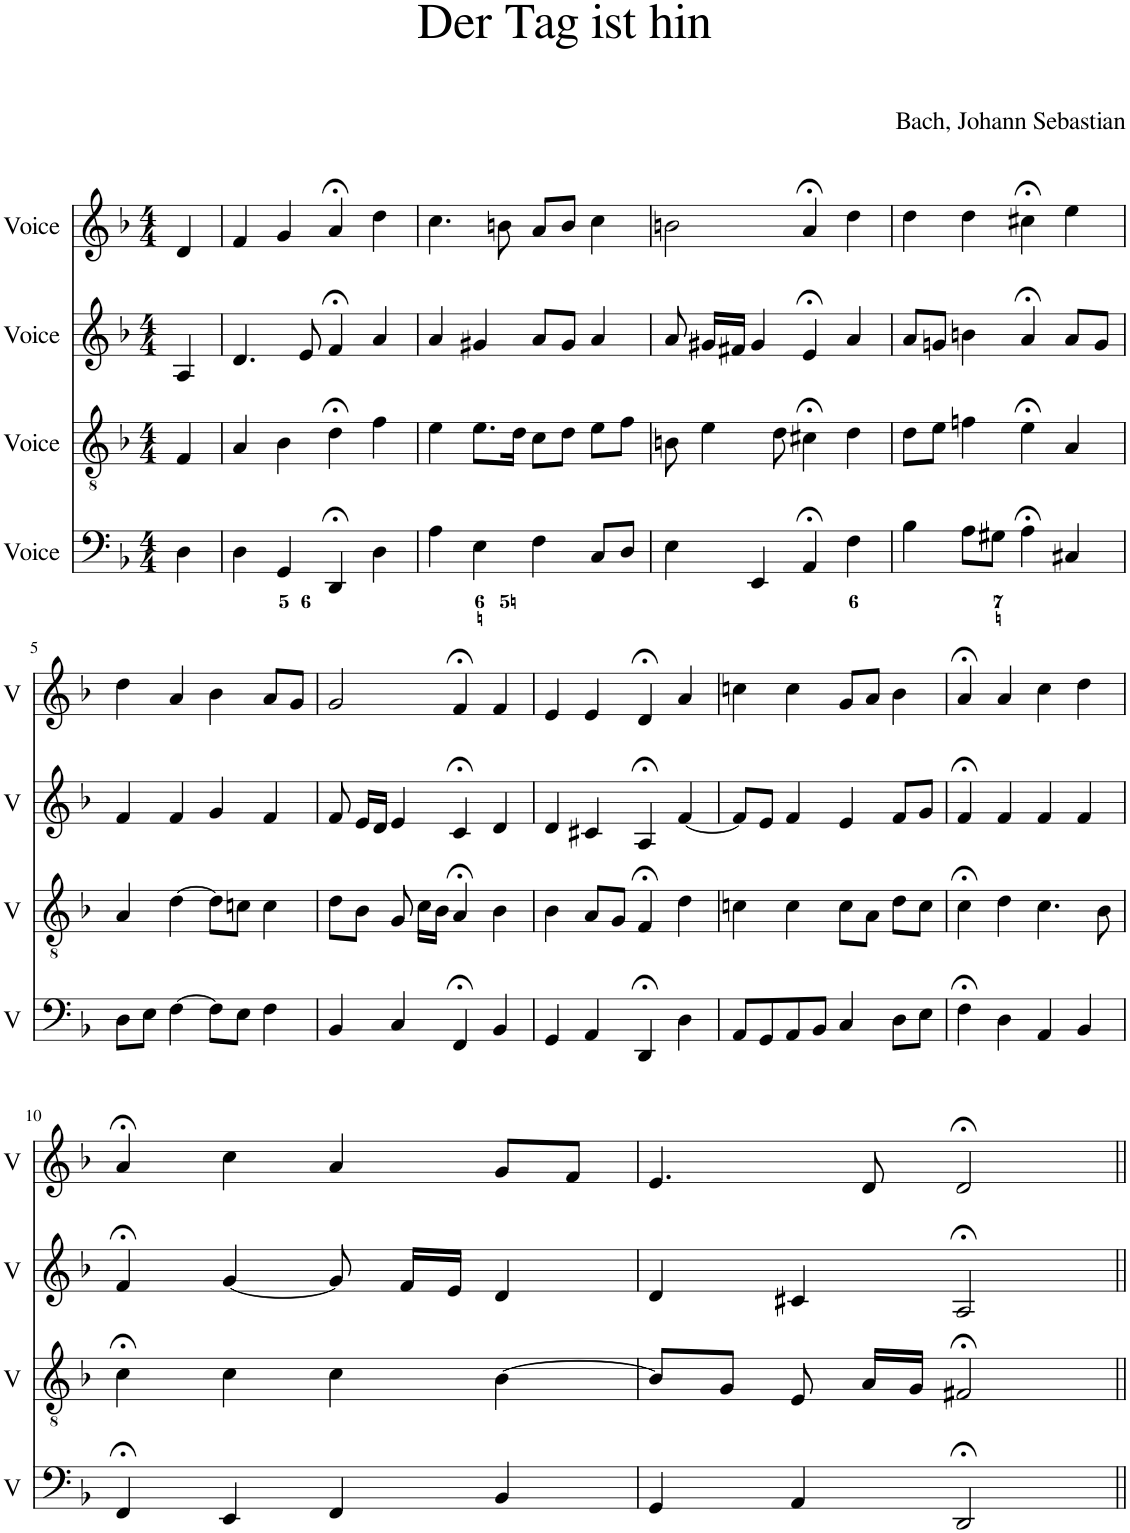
**kern	**kern	**kern	**kern
*part4	*part3	*part2	*part1
*staff4	*staff3	*staff2	*staff1
*I"Voice	*I"Voice	*I"Voice	*I"Voice
*I'V	*I'V	*I'V	*I'V
*clefF4	*clefGv2	*clefG2	*clefG2
*k[b-]	*k[b-]	*k[b-]	*k[b-]
*M4/4	*M4/4	*M4/4	*M4/4
=	=	=	=
4D\	4F/	4A/	4d/
=1	=1	=1	=1
4D\	4A/	4.d/	4f/
4GG/	4B-\	.	4g/
.	.	8e/	.
4DD;</	4d;<\	4f;</	4a;</
4D\	4f\	4a/	4dd\
=2	=2	=2	=2
4A\	4e\	4a/	4.cc\
4E\	8.e\L	4g#X/	.
.	.	.	8bn\
.	16d\Jk	.	.
4F\	8c\L	8a/L	8a/L
.	8d\J	8g#/J	8b/J
8C/L	8e\L	4a/	4cc\
8D/J	8f\J	.	.
=3	=3	=3	=3
4E\	8Bn\	8a/	2bn\
.	4e\	16g#X/LL	.
.	.	16f#X/JJ	.
4EE/	.	4g#/	.
.	8d\	.	.
4AA;</	4c#X;<\	4e;</	4a;</
4F\	4d\	4a/	4dd\
=4	=4	=4	=4
4B-\	8d\L	8a/L	4dd\
.	8e\J	8gn/J	.
8A\L	4fn\	4bn\	4dd\
8G#X\J	.	.	.
4A;<\	4e;<\	4a;</	4cc#X;<\
4C#X/	4A/	8a/L	4ee\
.	.	8g/J	.
!!LO:LB:g=z
=5	=5	=5	=5
8D\L	4A/	4f/	4dd\
8E\J	.	.	.
[4F\	[4d\	4f/	4a/
8F\L]	8d\L]	4g/	4b-\
8E\J	8cn\J	.	.
4F\	4c\	4f/	8a/L
.	.	.	8g/J
=6	=6	=6	=6
4BB-/	8d\L	8f/	2g/
.	8B-\J	16e/LL	.
.	.	16d/JJ	.
4C/	8G/	4e/	.
.	16c\LL	.	.
.	16B-\JJ	.	.
4FF;</	4A;</	4c;</	4f;</
4BB-/	4B-\	4d/	4f/
=7	=7	=7	=7
4GG/	4B-\	4d/	4e/
4AA/	8A/L	4c#X/	4e/
.	8G/J	.	.
4DD;</	4F;</	4A;</	4d;</
4D\	4d\	[4f/	4a/
=8	=8	=8	=8
8AA/L	4cn\	8f/L]	4ccn\
8GG/	.	8e/J	.
8AA/	4c\	4f/	4cc\
8BB-/J	.	.	.
4C/	8c\L	4e/	8g/L
.	8A\J	.	8a/J
8D\L	8d\L	8f/L	4b-\
8E\J	8c\J	8g/J	.
=9	=9	=9	=9
4F;<\	4c;<\	4f;</	4a;</
4D\	4d\	4f/	4a/
4AA/	4.c\	4f/	4cc\
4BB-/	.	4f/	4dd\
.	8B-\	.	.
!!LO:LB:g=z
=10	=10	=10	=10
4FF;</	4c;<\	4f;</	4a;</
4EE/	4c\	[4g/	4cc\
4FF/	4c\	8g/]	4a/
.	.	16f/LL	.
.	.	16e/JJ	.
4BB-/	[4B-\	4d/	8g/L
.	.	.	8f/J
=11	=11	=11	=11
4GG/	8B-/L]	4d/	4.e/
.	8G/J	.	.
4AA/	8E/	4c#X/	.
.	16A/LL	.	8d/
.	16G/JJ	.	.
2DD;</	2F#X;</	2A;</	2d;</
=||	=||	=||	=||
*-	*-	*-	*-
